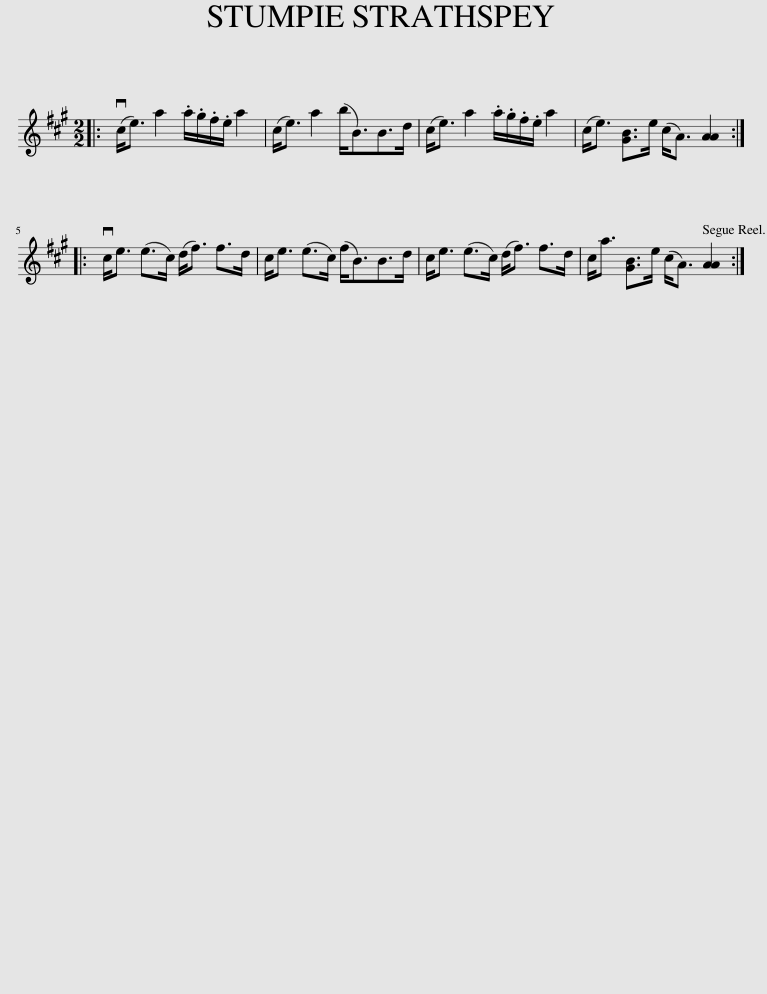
X:1
L:1/8
M:2/2
I:linebreak $
K:A
V:1 treble
V:1
|: (vc<e) a2 .a/.g/.f/.e/ a2 | (c<e) a2 (b<B)B>d | (c<e) a2 .a/.g/.f/.e/ a2 | (c<e) [GB]>e (c<A) [AA]2 ::$ vc<e (e>c) (d<f) f>d | %5
 c<e (e>c) (f<B)B>d | c<e (e>c) (d<f) f>d | c<a [GB]>e (c<A) [AA]2 :| %8
